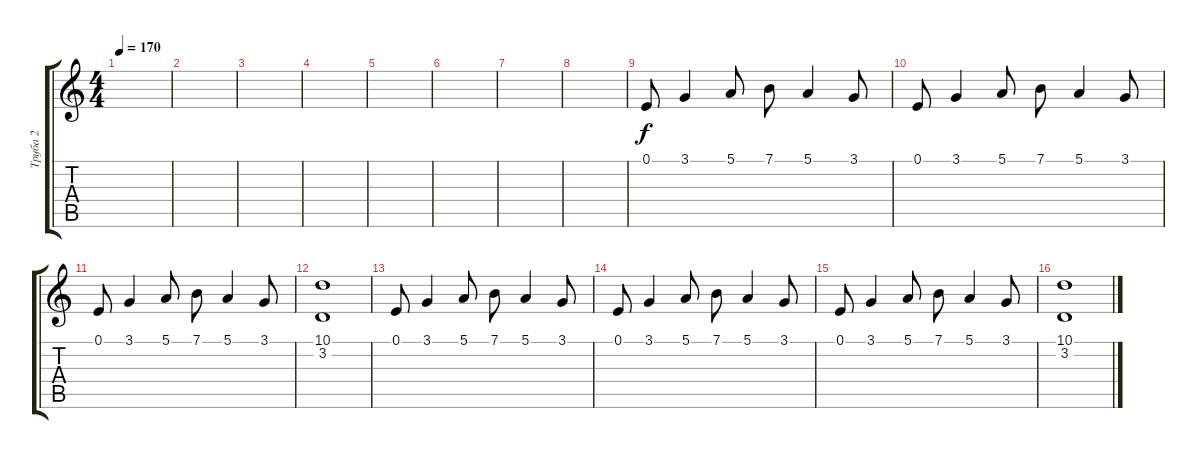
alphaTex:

\track ("Труба 2" "Труба 2") {instrument trombone}
\staff {score tabs}
\tuning (E4 B3 G3 D3 A2 E2) {hide}
\ts (4 4)
\tempo 170
\clef g2
\ks c
|
|
|
|
|
|
|
|
0.1.8 3.1.4 5.1.8 7.1.8 5.1.4 3.1.8 |
0.1.8 3.1.4 5.1.8 7.1.8 5.1.4 3.1.8 |
0.1.8 3.1.4 5.1.8 7.1.8 5.1.4 3.1.8 |
(10.1 3.2).1 |
0.1.8 3.1.4 5.1.8 7.1.8 5.1.4 3.1.8 |
0.1.8 3.1.4 5.1.8 7.1.8 5.1.4 3.1.8 |
0.1.8 3.1.4 5.1.8 7.1.8 5.1.4 3.1.8 |
(10.1 3.2).1
